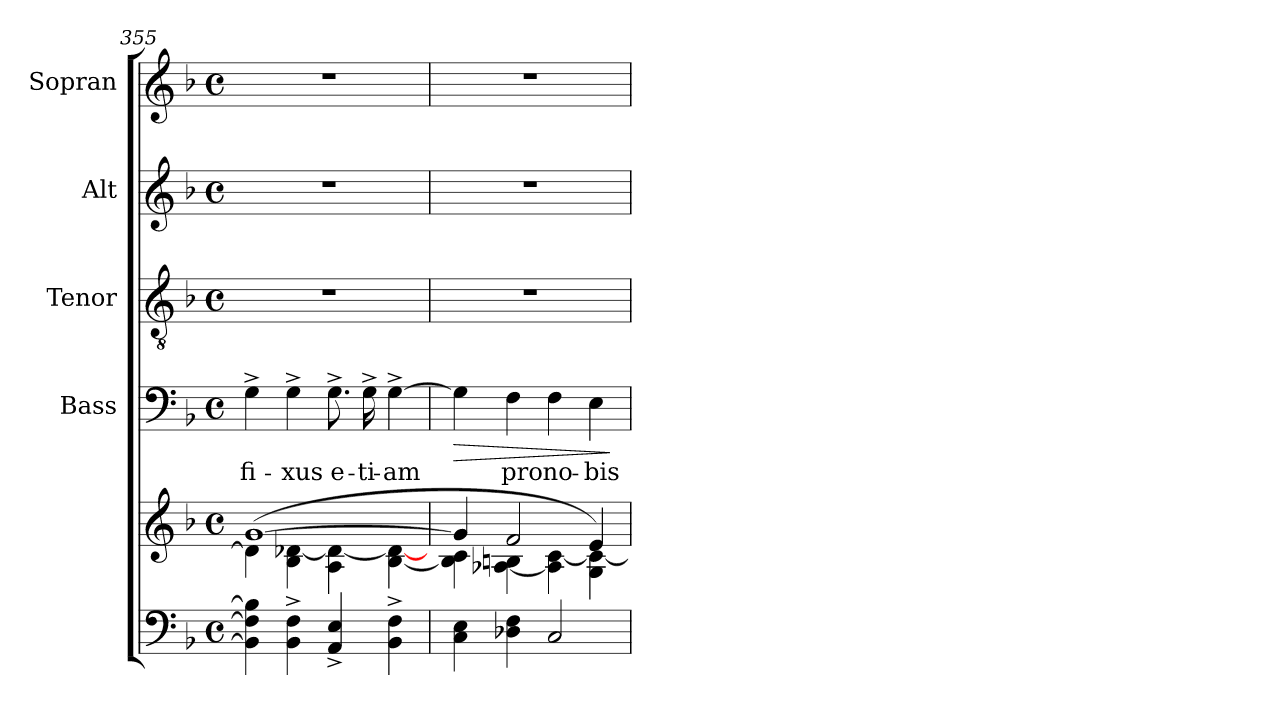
**kern	**kern	**kern	**text	**dynam	**kern	**kern	**kern
*part5	*part5	*part4	*part4	*part4	*part3	*part2	*part1
*staff6	*staff5	*staff4	*staff4	*staff4	*staff3	*staff2	*staff1
*	*	*I"Bass	*	*	*I"Tenor	*I"Alt	*I"Sopran
*	*	*I'B.	*	*	*I'T.	*I'A.	*I'S.
*clefF4	*clefG2	*clefF4	*	*	*clefGv2	*clefG2	*clefG2
*k[b-]	*k[b-]	*k[b-]	*	*	*k[b-]	*k[b-]	*k[b-]
*F:	*F:	*F:	*	*	*F:	*F:	*F:
*M4/4	*M4/4	*M4/4	*	*	*M4/4	*M4/4	*M4/4
*met(c)	*met(c)	*met(c)	*	*	*met(c)	*met(c)	*met(c)
=355	=355	=355	=355	=355	=355	=355	=355
*	*^	*	*	*	*	*	*
!	!	!	!	!LO:LY:b	!	!	!	!
4BB-\] 4F\] 4B-\]	(>[>1g	4d-\]	4G^>\	-fi-	.	1r	1r	1r
!	!	!	!	!LO:LY:b	!	!	!	!
4BB-\^> 4F\^>	.	4B-\ [<4d-X\	4G^>\	-xus	.	.	.	.
!	!	!	!	!LO:LY:b	!	!	!	!
4AA/^< 4E/^<	.	4A\ 4d-\_	8.G^>\	e-	.	.	.	.
!	!	!	!	!LO:LY:b	!	!	!	!
.	.	.	16G^>\	-ti-	.	.	.	.
!	!	!	!	!LO:LY:b	!	!	!	!
4BB-\^> 4F\^>	.	[<4B-\ 4d-\_	[4G^>\	-am	.	.	.	.
!!LO:LB:g=z
=356	=356	=356	=356	=356	=356	=356	=356	=356
!	!	!	!	!	!LO:HP:b	!	!	!
4C\ 4E\	4g/]	4B-\] 4c\	4G\]	.	>	1r	1r	1r
!	!	!	!	!LO:LY:b	!	!	!	!
4D-X\ 4F\	2f/	[<4A-X\ 4Bn\	4F\	pro	.	.	.	.
!	!	!	!	!LO:LY:b	!	!	!	!
2C/	.	4A-\] [<4c\	4F\	no-	.	.	.	.
!	!	!	!	!LO:LY:b	!	!	!	!
.	4e/)	4G\ 4c\_	4E\	-bis	.	.	.	.
*	*v	*v	*	*	*	*	*	*
.	.	.	.	]	.	.	.
=	=	=	=	=	=	=	=
*-	*-	*-	*-	*-	*-	*-	*-
